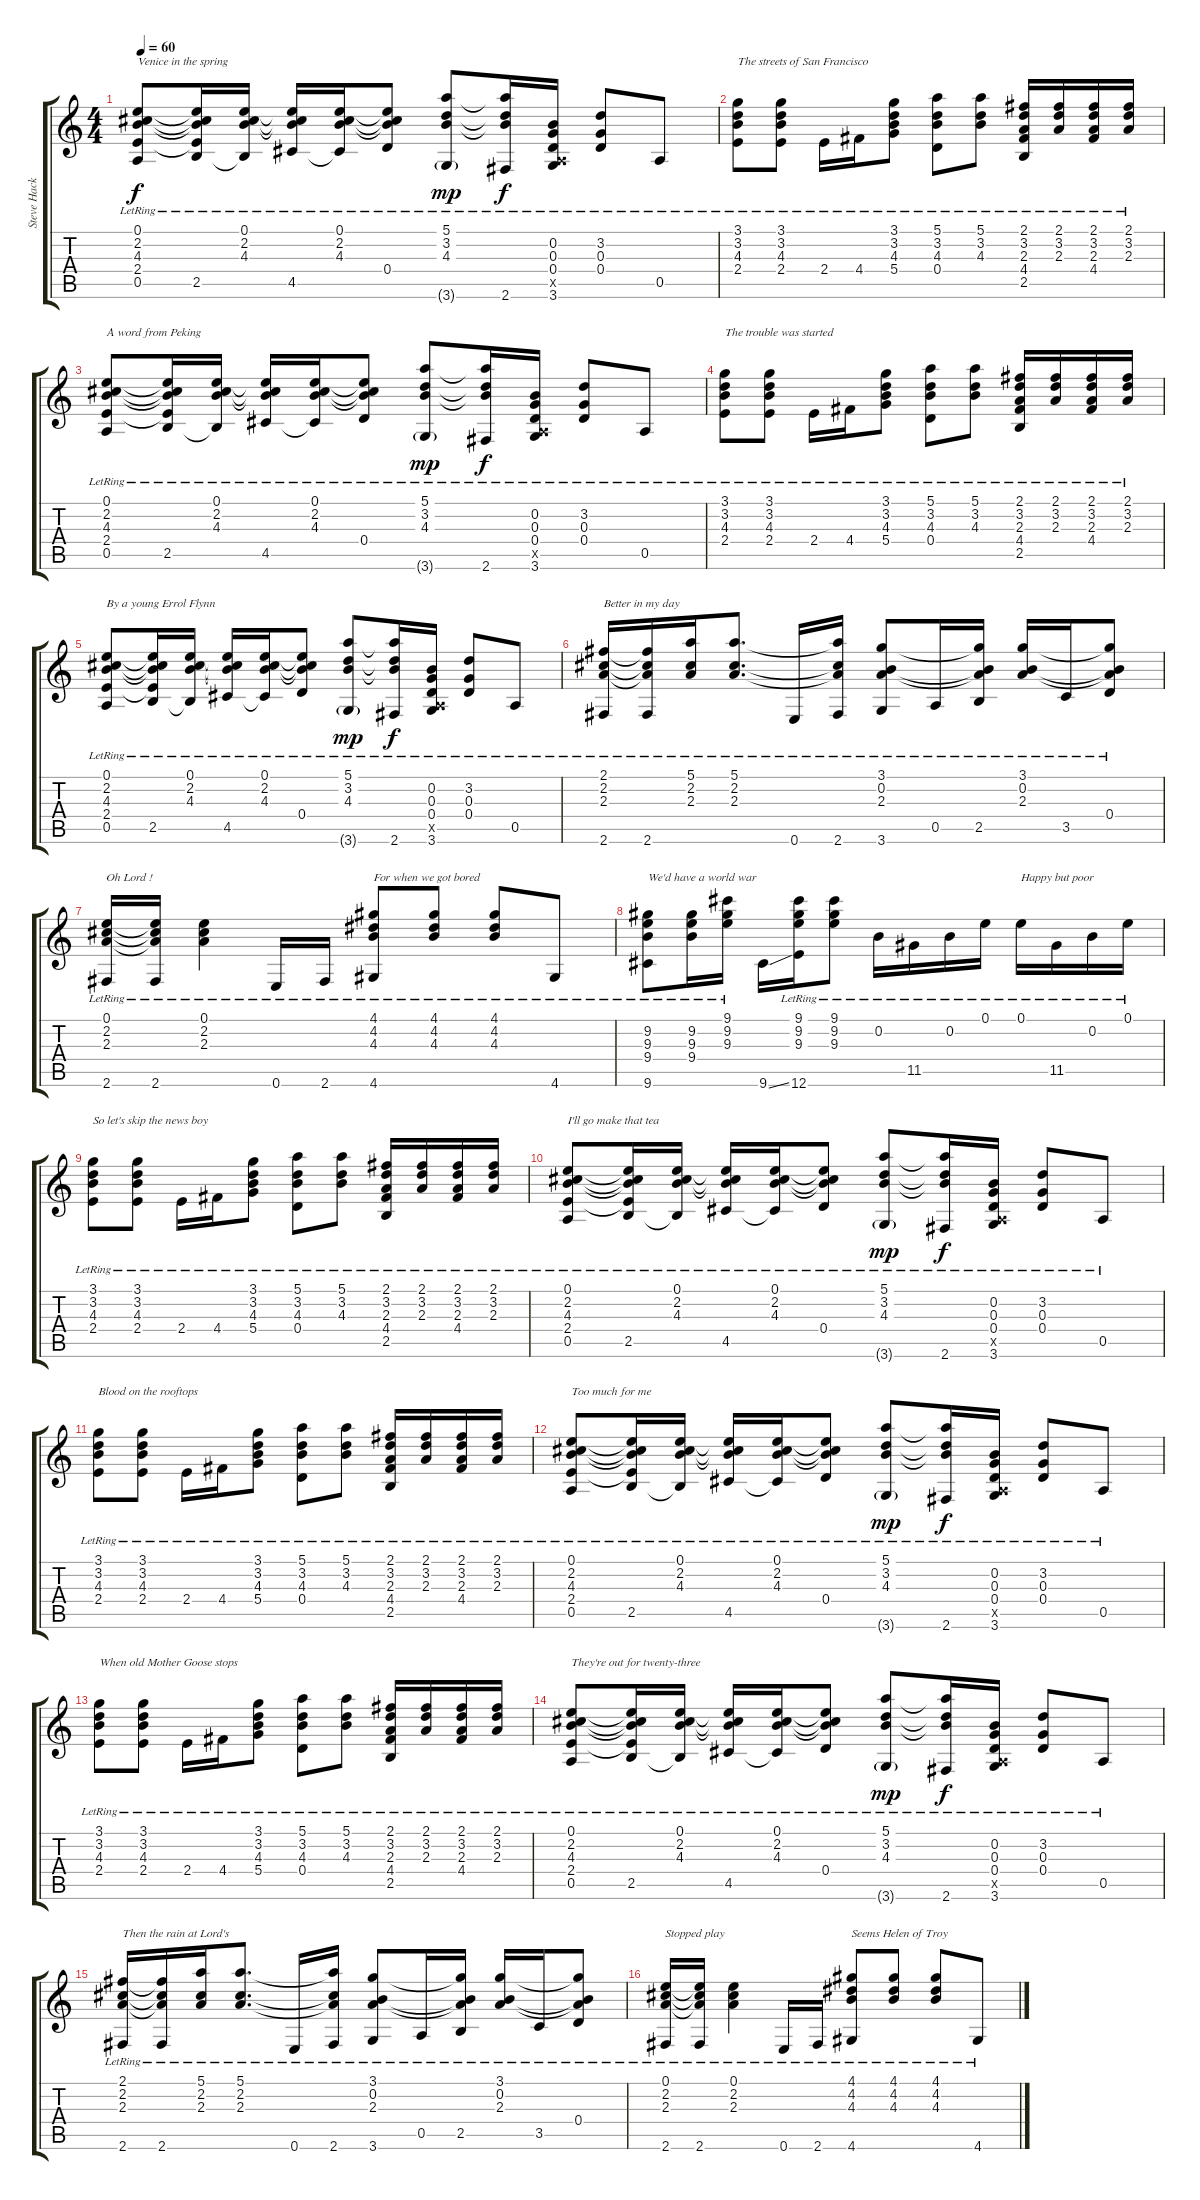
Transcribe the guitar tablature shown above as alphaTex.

\track ("Steve Hackett (classical guitar)" "Steve Hack") {instrument acousticguitarnylon}
\staff {score tabs}
\tuning (E4 B3 G3 D3 A2 E2) {hide}
\ts (4 4)
\tempo 60
\clef g2
\ks c
(0.1{lr} 2.2{lr} 4.3{lr} 2.4{lr} 0.5{lr}).8{txt "Venice in the spring" dy f} (0.1{t} 2.2{t} 4.3{t} 2.4{t} 2.5{lr}).16 (0.1{lr} 2.2{lr} 4.3{lr} 2.5{t}).16 (0.1{t} 2.2{t} 4.3{t} 4.5{lr}).16 (0.1{lr} 2.2{lr} 4.3{lr} 4.5{t}).16 (0.1{t} 2.2{t} 4.3{t} 0.4{lr}).8 (5.1{lr} 3.2{lr} 4.3{lr} 3.6{g lr}).8{dy mp} (5.1{t} 3.2{t} 4.3{t} 2.6{lr}).16{dy f} (0.2{lr} 0.3{lr} 0.4{lr} 0.5{x} 3.6{lr}).16 (3.2{lr} 0.3{lr} 0.4{lr}).8 0.5{lr}.8 |
(3.1{lr} 3.2{lr} 4.3{lr} 2.4{lr}).8{txt "The streets of San Francisco"} (3.1{lr} 3.2{lr} 4.3{lr} 2.4{lr}).8 2.4{lr}.16 4.4{lr}.16 (3.1{lr} 3.2{lr} 4.3{lr} 5.4{lr}).8 (5.1{lr} 3.2{lr} 4.3{lr} 0.4{lr}).8 (5.1{lr} 3.2{lr} 4.3{lr}).8 (2.1{lr} 3.2{lr} 2.3{lr} 4.4{lr} 2.5{lr}).16 (2.1{lr} 3.2{lr} 2.3{lr}).16 (2.1{lr} 3.2{lr} 2.3{lr} 4.4{lr}).16 (2.1{lr} 3.2{lr} 2.3{lr}).16 |
(0.1{lr} 2.2{lr} 4.3{lr} 2.4{lr} 0.5{lr}).8{txt "A word from Peking"} (0.1{t} 2.2{t} 4.3{t} 2.4{t} 2.5{lr}).16 (0.1{lr} 2.2{lr} 4.3{lr} 2.5{t}).16 (0.1{t} 2.2{t} 4.3{t} 4.5{lr}).16 (0.1{lr} 2.2{lr} 4.3{lr} 4.5{t}).16 (0.1{t} 2.2{t} 4.3{t} 0.4{lr}).8 (5.1{lr} 3.2{lr} 4.3{lr} 3.6{g lr}).8{dy mp} (5.1{t} 3.2{t} 4.3{t} 2.6{lr}).16{dy f} (0.2{lr} 0.3{lr} 0.4{lr} 0.5{x} 3.6{lr}).16 (3.2{lr} 0.3{lr} 0.4{lr}).8 0.5{lr}.8 |
(3.1{lr} 3.2{lr} 4.3{lr} 2.4{lr}).8{txt "The trouble was started"} (3.1{lr} 3.2{lr} 4.3{lr} 2.4{lr}).8 2.4{lr}.16 4.4{lr}.16 (3.1{lr} 3.2{lr} 4.3{lr} 5.4{lr}).8 (5.1{lr} 3.2{lr} 4.3{lr} 0.4{lr}).8 (5.1{lr} 3.2{lr} 4.3{lr}).8 (2.1{lr} 3.2{lr} 2.3{lr} 4.4{lr} 2.5{lr}).16 (2.1{lr} 3.2{lr} 2.3{lr}).16 (2.1{lr} 3.2{lr} 2.3{lr} 4.4{lr}).16 (2.1{lr} 3.2{lr} 2.3{lr}).16 |
(0.1{lr} 2.2{lr} 4.3{lr} 2.4{lr} 0.5{lr}).8{txt "By a young Errol Flynn"} (0.1{t} 2.2{t} 4.3{t} 2.4{t} 2.5{lr}).16 (0.1{lr} 2.2{lr} 4.3{lr} 2.5{t}).16 (0.1{t} 2.2{t} 4.3{t} 4.5{lr}).16 (0.1{lr} 2.2{lr} 4.3{lr} 4.5{t}).16 (0.1{t} 2.2{t} 4.3{t} 0.4{lr}).8 (5.1{lr} 3.2{lr} 4.3{lr} 3.6{g lr}).8{dy mp} (5.1{t} 3.2{t} 4.3{t} 2.6{lr}).16{dy f} (0.2{lr} 0.3{lr} 0.4{lr} 0.5{x} 3.6{lr}).16 (3.2{lr} 0.3{lr} 0.4{lr}).8 0.5{lr}.8 |
(2.1{lr} 2.2{lr} 2.3{lr} 2.6{lr}).16{txt "Better in my day"} (2.1{t} 2.2{t} 2.3{t} 2.6{lr}).16 (5.1{lr} 2.2{lr} 2.3{lr}).16 (5.1{lr} 2.2{lr} 2.3{lr}).8{d} 0.6{lr}.16 (5.1{t} 2.2{t} 2.3{t} 2.6{lr}).16 (3.1{lr} 0.2{lr} 2.3{lr} 3.6{lr}).8 0.5{lr}.16 (3.1{t} 0.2{t} 2.3{t} 2.5{lr}).16 (3.1{lr} 0.2{lr} 2.3{lr}).16 3.5{lr}.16 (3.1{t} 0.2{t} 2.3{t} 0.4{lr}).8 |
(0.1{lr} 2.2{lr} 2.3{lr} 2.6{lr}).16{txt "Oh Lord !"} (0.1{t} 2.2{t} 2.3{t} 2.6{lr}).16 (0.1{lr} 2.2{lr} 2.3{lr}).4 0.6{lr}.16 2.6{lr}.16 (4.1{lr} 4.2{lr} 4.3{lr} 4.6{lr}).8{txt "For when we got bored"} (4.1{lr} 4.2{lr} 4.3{lr}).8 (4.1{lr} 4.2{lr} 4.3{lr}).8 4.6{lr}.8 |
(9.2{lr} 9.3{lr} 9.4{lr} 9.6{lr}).8{txt "We'd have a world war"} (9.2{lr} 9.3{lr} 9.4{lr}).16 (9.1{lr} 9.2{lr} 9.3{lr}).16 9.6{ss}.16 (9.1{lr} 9.2{lr} 9.3{lr} 12.6{lr}).16 (9.1{lr} 9.2{lr} 9.3{lr}).8 0.2{lr}.16 11.5{lr}.16 0.2{lr}.16 0.1{lr}.16 0.1{lr}.16{txt "Happy but poor"} 11.5{lr}.16 0.2{lr}.16 0.1{lr}.16 |
(3.1{lr} 3.2{lr} 4.3{lr} 2.4{lr}).8{txt "So let's skip the news boy"} (3.1{lr} 3.2{lr} 4.3{lr} 2.4{lr}).8 2.4{lr}.16 4.4{lr}.16 (3.1{lr} 3.2{lr} 4.3{lr} 5.4{lr}).8 (5.1{lr} 3.2{lr} 4.3{lr} 0.4{lr}).8 (5.1{lr} 3.2{lr} 4.3{lr}).8 (2.1{lr} 3.2{lr} 2.3{lr} 4.4{lr} 2.5{lr}).16 (2.1{lr} 3.2{lr} 2.3{lr}).16 (2.1{lr} 3.2{lr} 2.3{lr} 4.4{lr}).16 (2.1{lr} 3.2{lr} 2.3{lr}).16 |
(0.1{lr} 2.2{lr} 4.3{lr} 2.4{lr} 0.5{lr}).8{txt "I'll go make that tea"} (0.1{t} 2.2{t} 4.3{t} 2.4{t} 2.5{lr}).16 (0.1{lr} 2.2{lr} 4.3{lr} 2.5{t}).16 (0.1{t} 2.2{t} 4.3{t} 4.5{lr}).16 (0.1{lr} 2.2{lr} 4.3{lr} 4.5{t}).16 (0.1{t} 2.2{t} 4.3{t} 0.4{lr}).8 (5.1{lr} 3.2{lr} 4.3{lr} 3.6{g lr}).8{dy mp} (5.1{t} 3.2{t} 4.3{t} 2.6{lr}).16{dy f} (0.2{lr} 0.3{lr} 0.4{lr} 0.5{x} 3.6{lr}).16 (3.2{lr} 0.3{lr} 0.4{lr}).8 0.5{lr}.8 |
(3.1{lr} 3.2{lr} 4.3{lr} 2.4{lr}).8{txt "Blood on the rooftops"} (3.1{lr} 3.2{lr} 4.3{lr} 2.4{lr}).8 2.4{lr}.16 4.4{lr}.16 (3.1{lr} 3.2{lr} 4.3{lr} 5.4{lr}).8 (5.1{lr} 3.2{lr} 4.3{lr} 0.4{lr}).8 (5.1{lr} 3.2{lr} 4.3{lr}).8 (2.1{lr} 3.2{lr} 2.3{lr} 4.4{lr} 2.5{lr}).16 (2.1{lr} 3.2{lr} 2.3{lr}).16 (2.1{lr} 3.2{lr} 2.3{lr} 4.4{lr}).16 (2.1{lr} 3.2{lr} 2.3{lr}).16 |
(0.1{lr} 2.2{lr} 4.3{lr} 2.4{lr} 0.5{lr}).8{txt "Too much for me"} (0.1{t} 2.2{t} 4.3{t} 2.4{t} 2.5{lr}).16 (0.1{lr} 2.2{lr} 4.3{lr} 2.5{t}).16 (0.1{t} 2.2{t} 4.3{t} 4.5{lr}).16 (0.1{lr} 2.2{lr} 4.3{lr} 4.5{t}).16 (0.1{t} 2.2{t} 4.3{t} 0.4{lr}).8 (5.1{lr} 3.2{lr} 4.3{lr} 3.6{g lr}).8{dy mp} (5.1{t} 3.2{t} 4.3{t} 2.6{lr}).16{dy f} (0.2{lr} 0.3{lr} 0.4{lr} 0.5{x} 3.6{lr}).16 (3.2{lr} 0.3{lr} 0.4{lr}).8 0.5{lr}.8 |
(3.1{lr} 3.2{lr} 4.3{lr} 2.4{lr}).8{txt "When old Mother Goose stops"} (3.1{lr} 3.2{lr} 4.3{lr} 2.4{lr}).8 2.4{lr}.16 4.4{lr}.16 (3.1{lr} 3.2{lr} 4.3{lr} 5.4{lr}).8 (5.1{lr} 3.2{lr} 4.3{lr} 0.4{lr}).8 (5.1{lr} 3.2{lr} 4.3{lr}).8 (2.1{lr} 3.2{lr} 2.3{lr} 4.4{lr} 2.5{lr}).16 (2.1{lr} 3.2{lr} 2.3{lr}).16 (2.1{lr} 3.2{lr} 2.3{lr} 4.4{lr}).16 (2.1{lr} 3.2{lr} 2.3{lr}).16 |
(0.1{lr} 2.2{lr} 4.3{lr} 2.4{lr} 0.5{lr}).8{txt "They're out for twenty-three"} (0.1{t} 2.2{t} 4.3{t} 2.4{t} 2.5{lr}).16 (0.1{lr} 2.2{lr} 4.3{lr} 2.5{t}).16 (0.1{t} 2.2{t} 4.3{t} 4.5{lr}).16 (0.1{lr} 2.2{lr} 4.3{lr} 4.5{t}).16 (0.1{t} 2.2{t} 4.3{t} 0.4{lr}).8 (5.1{lr} 3.2{lr} 4.3{lr} 3.6{g lr}).8{dy mp} (5.1{t} 3.2{t} 4.3{t} 2.6{lr}).16{dy f} (0.2{lr} 0.3{lr} 0.4{lr} 0.5{x} 3.6{lr}).16 (3.2{lr} 0.3{lr} 0.4{lr}).8 0.5{lr}.8 |
(2.1{lr} 2.2{lr} 2.3{lr} 2.6{lr}).16{txt "Then the rain at Lord's"} (2.1{t} 2.2{t} 2.3{t} 2.6{lr}).16 (5.1{lr} 2.2{lr} 2.3{lr}).16 (5.1{lr} 2.2{lr} 2.3{lr}).8{d} 0.6{lr}.16 (5.1{t} 2.2{t} 2.3{t} 2.6{lr}).16 (3.1{lr} 0.2{lr} 2.3{lr} 3.6{lr}).8 0.5{lr}.16 (3.1{t} 0.2{t} 2.3{t} 2.5{lr}).16 (3.1{lr} 0.2{lr} 2.3{lr}).16 3.5{lr}.16 (3.1{t} 0.2{t} 2.3{t} 0.4{lr}).8 |
(0.1{lr} 2.2{lr} 2.3{lr} 2.6{lr}).16{txt "Stopped play"} (0.1{t} 2.2{t} 2.3{t} 2.6{lr}).16 (0.1{lr} 2.2{lr} 2.3{lr}).4 0.6{lr}.16 2.6{lr}.16 (4.1{lr} 4.2{lr} 4.3{lr} 4.6{lr}).8{txt "Seems Helen of Troy"} (4.1{lr} 4.2{lr} 4.3{lr}).8 (4.1{lr} 4.2{lr} 4.3{lr}).8 4.6{lr}.8
